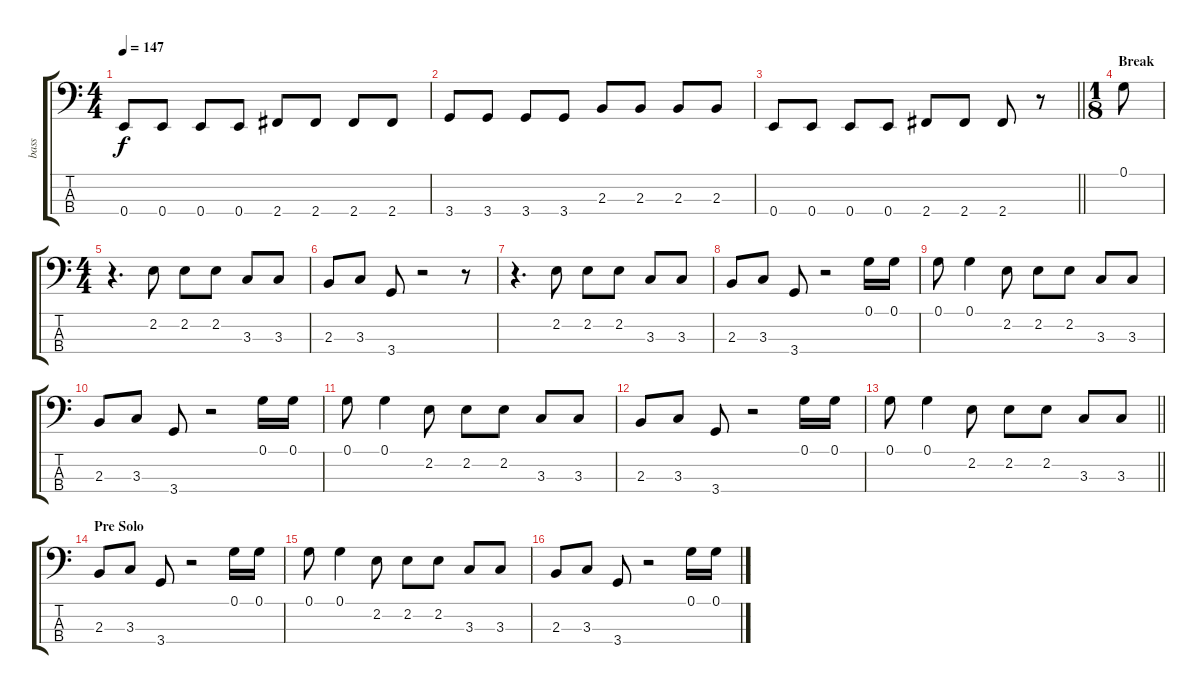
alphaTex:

\track ("bass" "bass") {instrument electricbassfinger}
\staff {score tabs}
\tuning (G2 D2 A1 E1) {hide}
\ts (4 4)
\tempo 147
\clef f4
\ks c
0.4.8{dy f} 0.4.8 0.4.8 0.4.8 2.4.8 2.4.8 2.4.8 2.4.8 |
3.4.8 3.4.8 3.4.8 3.4.8 2.3.8 2.3.8 2.3.8 2.3.8 |
\barLineRight lightlight
0.4.8 0.4.8 0.4.8 0.4.8 2.4.8 2.4.8 2.4.8 r.8 |
\ts (1 8)
\section ("" "Break")
0.1.8 |
\ts (4 4)
r.4{d} 2.2.8 2.2.8 2.2.8 3.3.8 3.3.8 |
2.3.8 3.3.8 3.4.8 r.2 r.8 |
r.4{d} 2.2.8 2.2.8 2.2.8 3.3.8 3.3.8 |
2.3.8 3.3.8 3.4.8 r.2 0.1.16 0.1.16 |
0.1.8 0.1.4 2.2.8 2.2.8 2.2.8 3.3.8 3.3.8 |
2.3.8 3.3.8 3.4.8 r.2 0.1.16 0.1.16 |
0.1.8 0.1.4 2.2.8 2.2.8 2.2.8 3.3.8 3.3.8 |
2.3.8 3.3.8 3.4.8 r.2 0.1.16 0.1.16 |
\barLineRight lightlight
0.1.8 0.1.4 2.2.8 2.2.8 2.2.8 3.3.8 3.3.8 |
\section ("" "Pre Solo")
2.3.8 3.3.8 3.4.8 r.2 0.1.16 0.1.16 |
0.1.8 0.1.4 2.2.8 2.2.8 2.2.8 3.3.8 3.3.8 |
2.3.8 3.3.8 3.4.8 r.2 0.1.16 0.1.16
